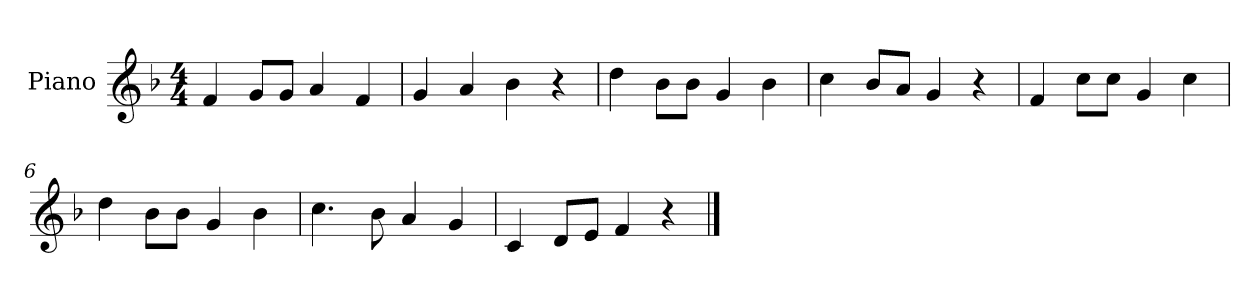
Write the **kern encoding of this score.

**kern
*part1
*staff1
*I"Piano
*I'Pno
*clefG2
*k[b-]
*F:
*M4/4
=1
4f/
8g/L
8g/J
4a/
4f/
=2
4g/
4a/
4b-\
4r
=3
4dd\
8b-\L
8b-\J
4g/
4b-\
=4
4cc\
8b-/L
8a/J
4g/
4r
=5
4f/
8cc\L
8cc\J
4g/
4cc\
=6
4dd\
8b-\L
8b-\J
4g/
4b-\
=7
4.cc\
8b-\
4a/
4g/
=8
4c/
8d/L
8e/J
4f/
4r
==
*-
